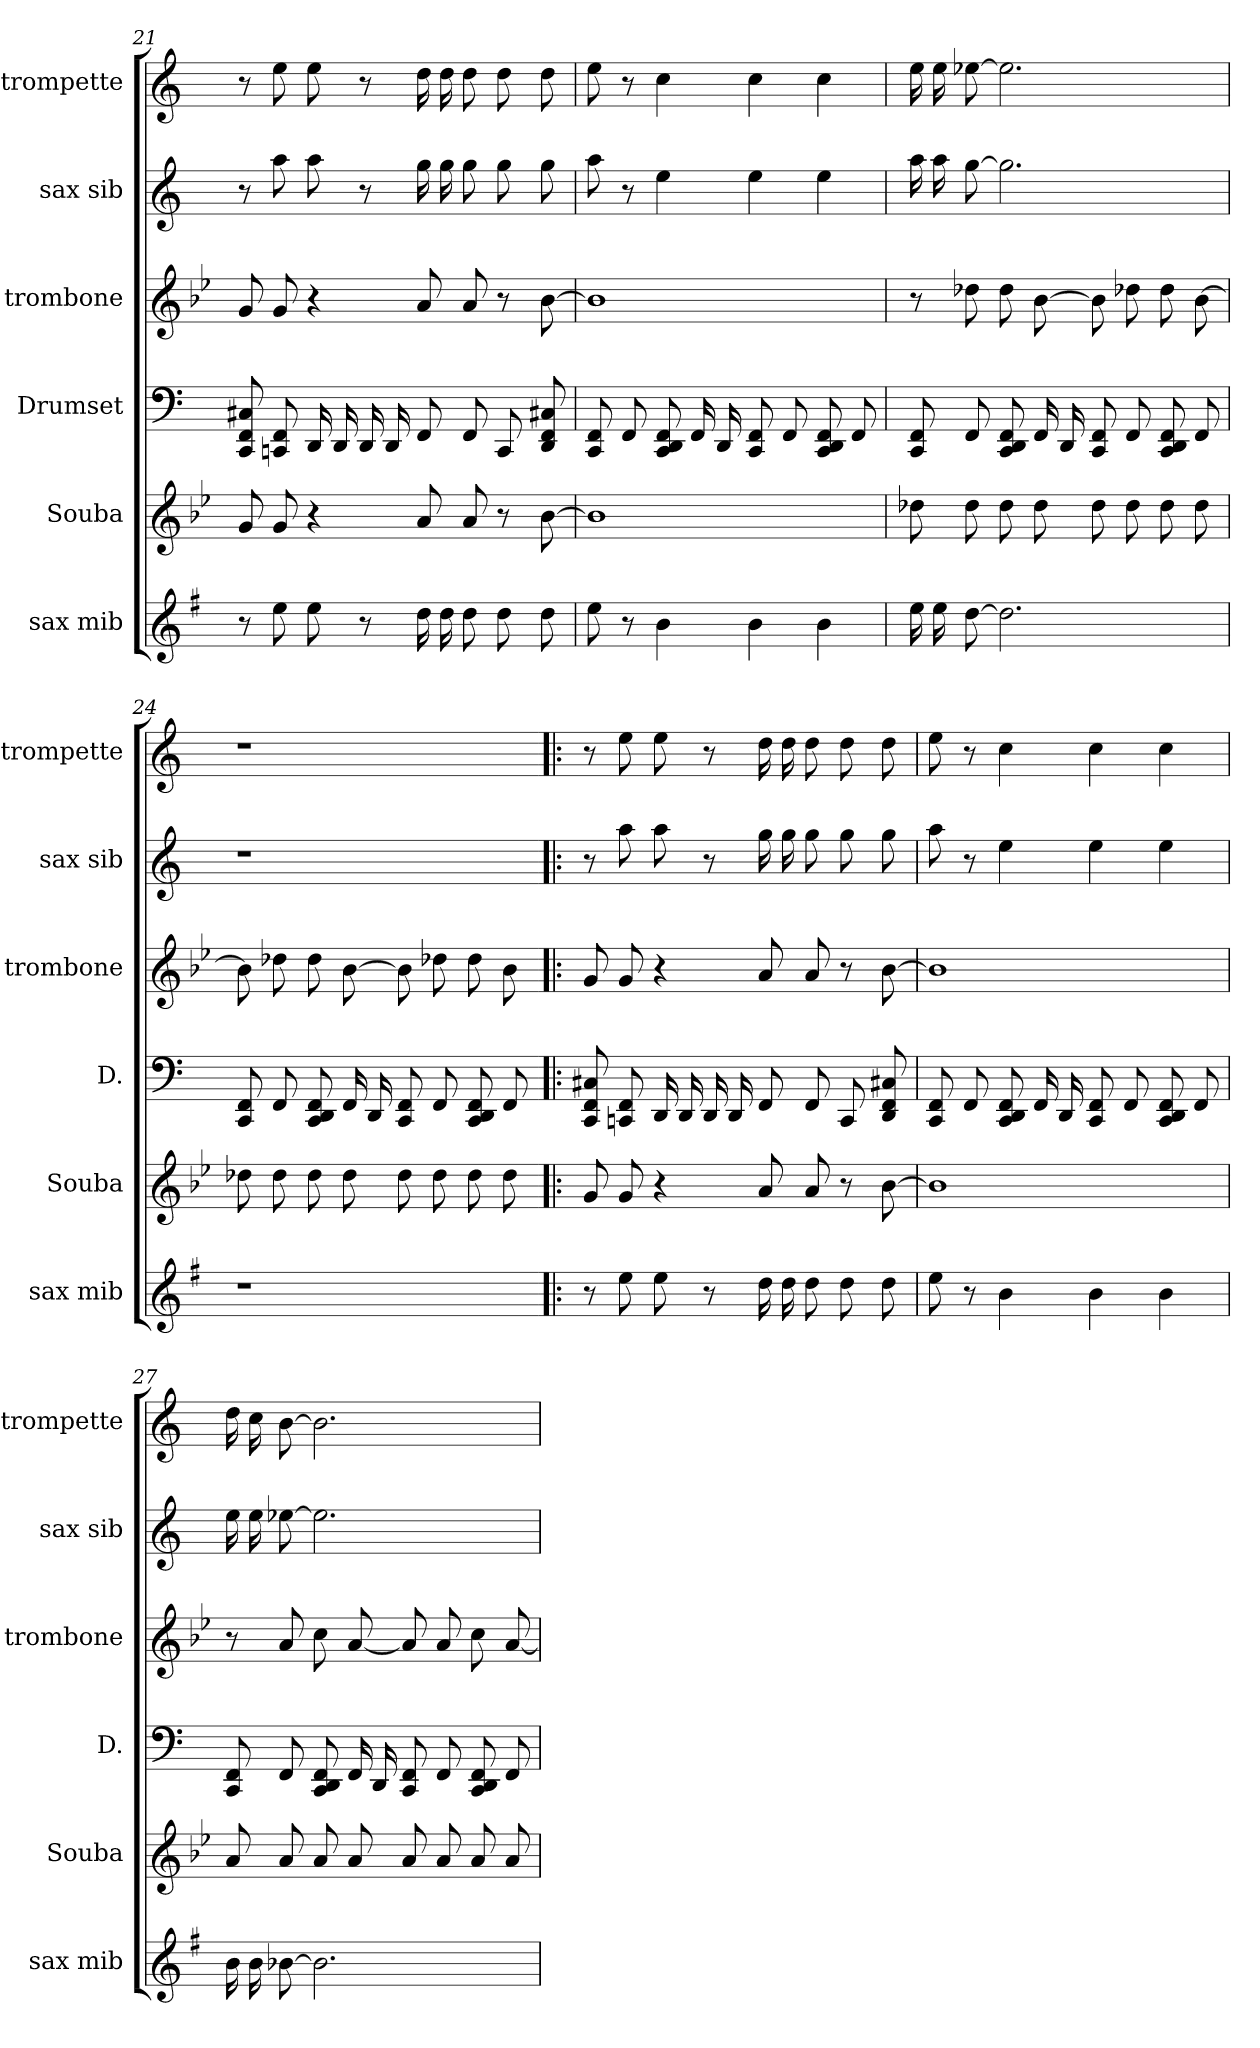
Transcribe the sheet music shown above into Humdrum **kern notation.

**kern	**kern	**kern	**kern	**kern	**kern
*part6	*part5	*part4	*part3	*part2	*part1
*staff6	*staff5	*staff4	*staff3	*staff2	*staff1
*I"sax mib	*I"Souba	*I"Drumset	*I"trombone	*I"sax sib	*I"trompette
*I'sax mib	*I'Souba	*I'D.	*I'trombone	*I'sax sib	*I'trompette
*clefG2	*clefG2	*clefF4	*clefG2	*clefG2	*clefG2
*ITrd-2c-3	*ITrd15c26	*	*ITrd8c14	*ITrd1c2	*ITrd1c2
*k[b-e-]	*k[b-e-]	*k[]	*k[b-e-]	*k[b-e-]	*k[b-e-]
=21	=21	=21	=21	=21	=21
8r	8GG	8CC 8FF 8C#X	8G	8r	8r
8gg	8GG	8CCn 8FF	8G	8gg	8dd
8gg	4r	16DD	4r	8gg	8dd
.	.	16DD	.	.	.
8r	.	16DD	.	8r	8r
.	.	16DD	.	.	.
16ff	8AA	8FF	8A	16ff	16cc
16ff	.	.	.	16ff	16cc
8ff	8AA	8FF	8A	8ff	8cc
8ff	8r	8CC	8r	8ff	8cc
8ff	[8BB-	8DD 8FF 8C#X	[8B-	8ff	8cc
=22	=22	=22	=22	=22	=22
8gg	1BB-]	8CC 8FF	1B-]	8gg	8dd
8r	.	8FF	.	8r	8r
4dd	.	8CC 8DD 8FF	.	4dd	4b-
.	.	16FF	.	.	.
.	.	16DD	.	.	.
4dd	.	8CC 8FF	.	4dd	4b-
.	.	8FF	.	.	.
4dd	.	8CC 8DD 8FF	.	4dd	4b-
.	.	8FF	.	.	.
=23	=23	=23	=23	=23	=23
16gg	8D-X	8CC 8FF	8r	16gg	16dd
16gg	.	.	.	16gg	16dd
[8ff	8D-	8FF	8d-X	[8ff	[8dd-X
2.ff]	8D-	8CC 8DD 8FF	8d-	2.ff]	2.dd-]
.	8D-	16FF	[8B-	.	.
.	.	16DD	.	.	.
.	8D-	8CC 8FF	8B-]	.	.
.	8D-	8FF	8d-X	.	.
.	8D-	8CC 8DD 8FF	8d-	.	.
.	8D-	8FF	[8B-	.	.
=24	=24	=24	=24	=24	=24
1r	8D-X	8CC 8FF	8B-]	1r	1r
.	8D-	8FF	8d-X	.	.
.	8D-	8CC 8DD 8FF	8d-	.	.
.	8D-	16FF	[8B-	.	.
.	.	16DD	.	.	.
.	8D-	8CC 8FF	8B-]	.	.
.	8D-	8FF	8d-X	.	.
.	8D-	8CC 8DD 8FF	8d-	.	.
.	8D-	8FF	8B-	.	.
=25!|:	=25!|:	=25!|:	=25!|:	=25!|:	=25!|:
8r	8GG	8CC 8FF 8C#X	8G	8r	8r
8gg	8GG	8CCn 8FF	8G	8gg	8dd
8gg	4r	16DD	4r	8gg	8dd
.	.	16DD	.	.	.
8r	.	16DD	.	8r	8r
.	.	16DD	.	.	.
16ff	8AA	8FF	8A	16ff	16cc
16ff	.	.	.	16ff	16cc
8ff	8AA	8FF	8A	8ff	8cc
8ff	8r	8CC	8r	8ff	8cc
8ff	[8BB-	8DD 8FF 8C#X	[8B-	8ff	8cc
=26	=26	=26	=26	=26	=26
8gg	1BB-]	8CC 8FF	1B-]	8gg	8dd
8r	.	8FF	.	8r	8r
4dd	.	8CC 8DD 8FF	.	4dd	4b-
.	.	16FF	.	.	.
.	.	16DD	.	.	.
4dd	.	8CC 8FF	.	4dd	4b-
.	.	8FF	.	.	.
4dd	.	8CC 8DD 8FF	.	4dd	4b-
.	.	8FF	.	.	.
=27	=27	=27	=27	=27	=27
16dd	8AA	8CC 8FF	8r	16dd	16cc
16dd	.	.	.	16dd	16b-
[8dd-X	8AA	8FF	8A	[8dd-X	[8a
2.dd-]	8AA	8CC 8DD 8FF	8c	2.dd-]	2.a]
.	8AA	16FF	[8A	.	.
.	.	16DD	.	.	.
.	8AA	8CC 8FF	8A]	.	.
.	8AA	8FF	8A	.	.
.	8AA	8CC 8DD 8FF	8c	.	.
.	8AA	8FF	[8A	.	.
=	=	=	=	=	=
*-	*-	*-	*-	*-	*-
